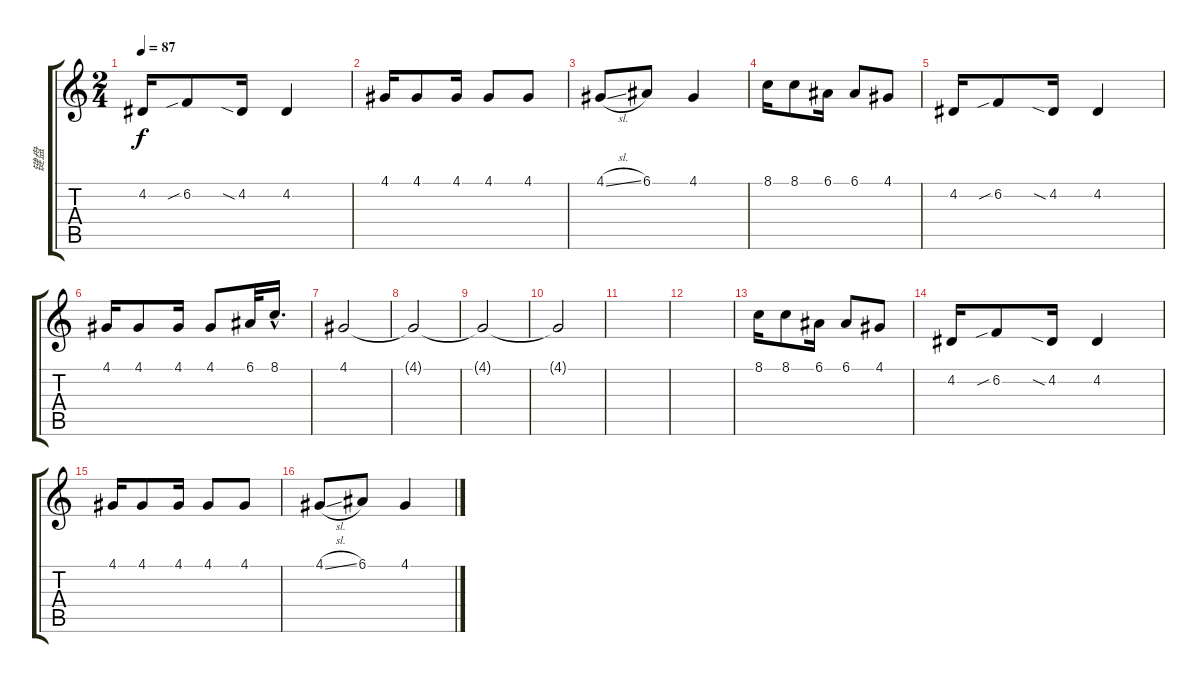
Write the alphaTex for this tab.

\track ("键盘" "键盘") {instrument synthstrings2}
\staff {score tabs}
\tuning (E4 B3 G3 D3 A2 E2) {hide}
\ts (2 4)
\tempo 87
\clef g2
\ks c
4.2.16{dy f} 6.2{sib}.8 4.2{sia}.16 4.2.4 |
4.1.16 4.1.8 4.1.16 4.1.8 4.1.8 |
4.1{sl}.8 6.1.8 4.1.4 |
8.1.16 8.1.8 6.1.16 6.1.8 4.1.8 |
4.2.16 6.2{sib}.8 4.2{sia}.16 4.2.4 |
4.1.16 4.1.8 4.1.16 4.1.8 6.1.32 8.1{hac}.16{d} |
4.1.2 |
4.1{t}.2 |
4.1{t}.2 |
4.1{t}.2 |
|
|
8.1.16 8.1.8 6.1.16 6.1.8 4.1.8 |
4.2.16 6.2{sib}.8 4.2{sia}.16 4.2.4 |
4.1.16 4.1.8 4.1.16 4.1.8 4.1.8 |
4.1{sl}.8 6.1.8 4.1.4
